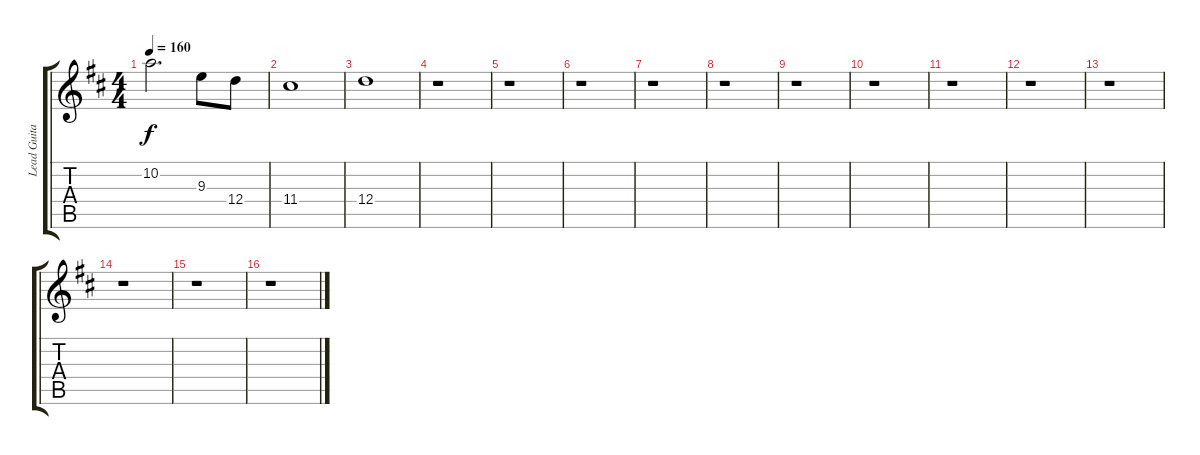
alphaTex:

\track ("Lead Guitar" "Lead Guita") {instrument overdrivenguitar}
\staff {score tabs}
\tuning (E4 B3 G3 D3 A2 E2) {hide}
\ts (4 4)
\tempo 160
\clef g2
\ks d
10.2.2{d dy f} 9.3.8 12.4.8 |
11.4.1 |
12.4.1 |
r.1 |
r.1 |
r.1 |
r.1 |
r.1 |
r.1 |
r.1 |
r.1 |
r.1 |
r.1 |
r.1 |
r.1 |
r.1
